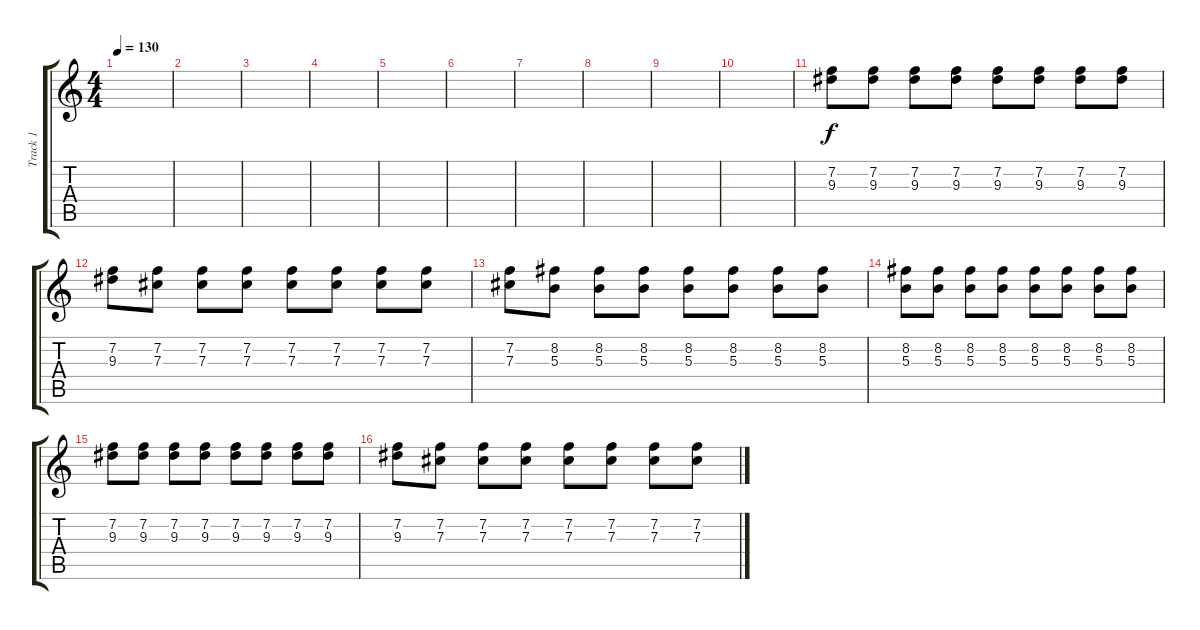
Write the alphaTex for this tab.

\track ("Track 1" "Track 1") {instrument distortionguitar}
\staff {score tabs}
\tuning (Eb4 Bb3 Gb3 Db3 Ab2 Eb2) {hide}
\ts (4 4)
\tempo 130
\clef g2
\ks c
|
|
|
|
|
|
|
|
|
|
(7.2 9.3).8{instrument distortionguitar} (7.2 9.3).8 (7.2 9.3).8 (7.2 9.3).8 (7.2 9.3).8 (7.2 9.3).8 (7.2 9.3).8 (7.2 9.3).8 |
(7.2 9.3).8 (7.2 7.3).8 (7.2 7.3).8 (7.2 7.3).8 (7.2 7.3).8 (7.2 7.3).8 (7.2 7.3).8 (7.2 7.3).8 |
(7.2 7.3).8 (8.2 5.3).8 (8.2 5.3).8 (8.2 5.3).8 (8.2 5.3).8 (8.2 5.3).8 (8.2 5.3).8 (8.2 5.3).8 |
(8.2 5.3).8 (8.2 5.3).8 (8.2 5.3).8 (8.2 5.3).8 (8.2 5.3).8 (8.2 5.3).8 (8.2 5.3).8 (8.2 5.3).8 |
(7.2 9.3).8 (7.2 9.3).8 (7.2 9.3).8 (7.2 9.3).8 (7.2 9.3).8 (7.2 9.3).8 (7.2 9.3).8 (7.2 9.3).8 |
(7.2 9.3).8 (7.2 7.3).8 (7.2 7.3).8 (7.2 7.3).8 (7.2 7.3).8 (7.2 7.3).8 (7.2 7.3).8 (7.2 7.3).8
